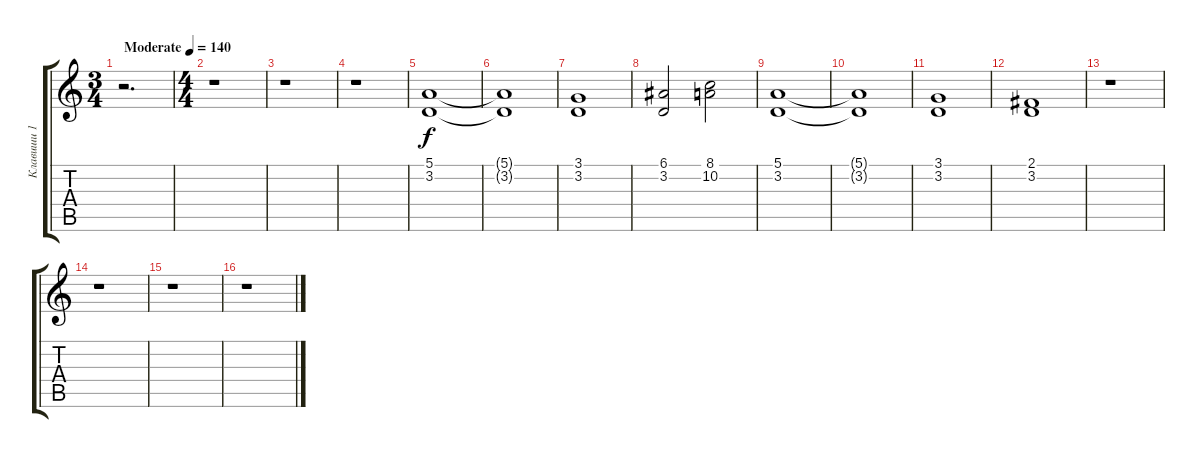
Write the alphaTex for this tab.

\track ("Клавиши 1" "Клавиши 1") {instrument choiraahs}
\staff {score tabs}
\tuning (E4 B3 G3 D3 A2 E2) {hide}
\ts (3 4)
\tempo (140 "Moderate")
\clef g2
\ks c
r.2{d dy f instrument choiraahs} |
\ts (4 4)
r.1 |
r.1 |
r.1 |
(5.1 3.2).1 |
(5.1{t} 3.2{t}).1 |
(3.1 3.2).1 |
(6.1 3.2).2 (8.1 10.2).2 |
(5.1 3.2).1 |
(5.1{t} 3.2{t}).1 |
(3.1 3.2).1 |
(2.1 3.2).1 |
r.1 |
r.1 |
r.1 |
r.1
